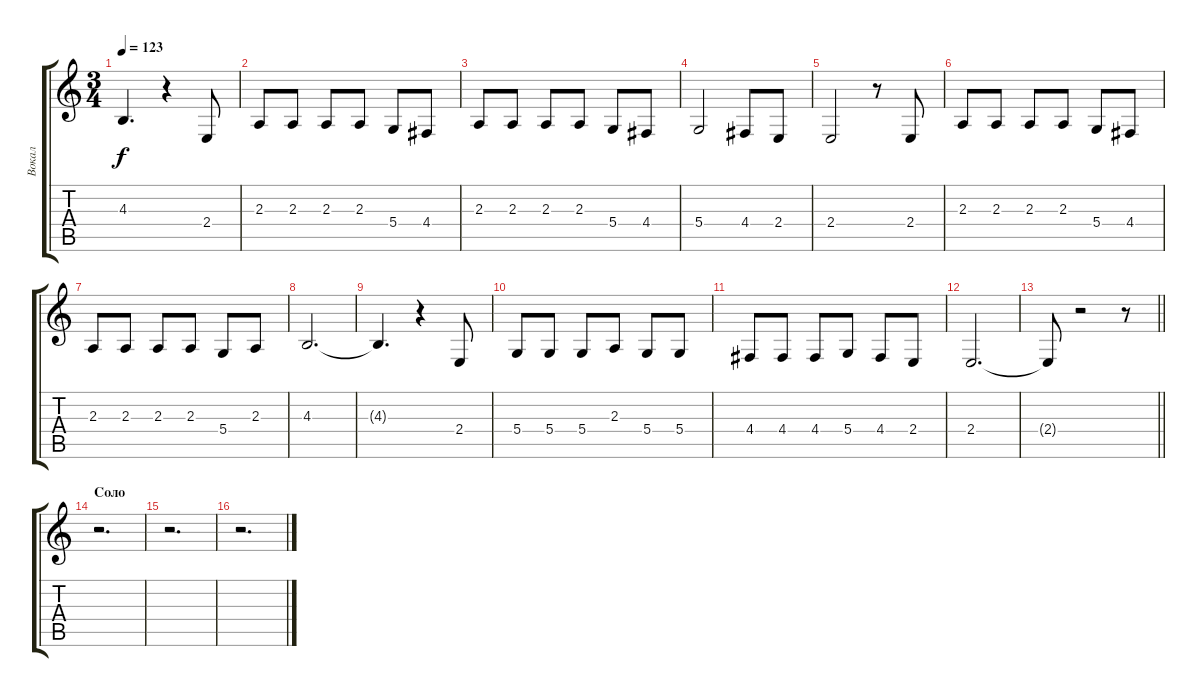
\track ("Вокал" "Вокал") {instrument tenorsax}
\staff {score tabs}
\tuning (E4 B3 G3 D3 A2 E2) {hide}
\ts (3 4)
\tempo 123
\clef g2
\ks c
4.3{t}.4{d dy f} r.4 2.4.8 |
2.3.8 2.3.8 2.3.8 2.3.8 5.4.8 4.4.8 |
2.3.8 2.3.8 2.3.8 2.3.8 5.4.8 4.4.8 |
5.4.2 4.4.8 2.4.8 |
2.4.2 r.8 2.4.8 |
2.3.8 2.3.8 2.3.8 2.3.8 5.4.8 4.4.8 |
2.3.8 2.3.8 2.3.8 2.3.8 5.4.8 2.3.8 |
4.3.2{d} |
4.3{t}.4{d} r.4 2.4.8 |
5.4.8 5.4.8 5.4.8 2.3.8 5.4.8 5.4.8 |
4.4.8 4.4.8 4.4.8 5.4.8 4.4.8 2.4.8 |
2.4.2{d} |
\barLineRight lightlight
2.4{t}.8 r.2 r.8 |
\section ("" "Соло")
r.2{d} |
r.2{d} |
r.2{d}
